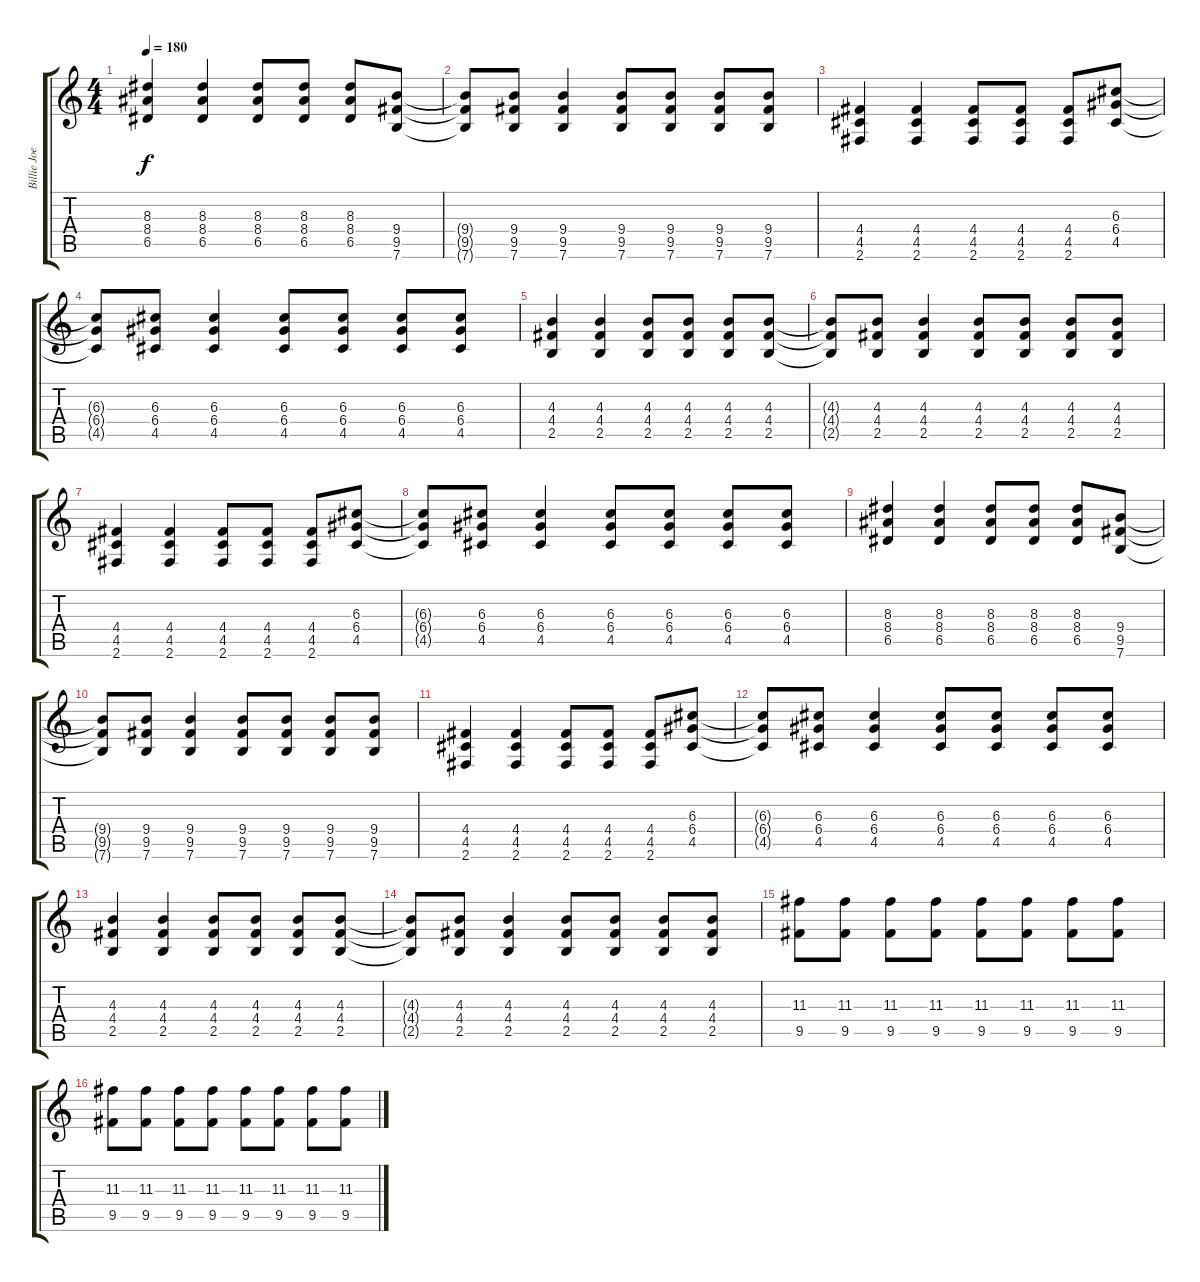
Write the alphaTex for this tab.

\track ("Billie Joe Guitar" "Billie Joe") {instrument distortionguitar}
\staff {score tabs}
\tuning (E4 B3 G3 D3 A2 E2) {hide}
\ts (4 4)
\tempo 180
\clef g2
\ks c
(8.3 8.4 6.5).4{dy f} (8.3 8.4 6.5).4 (8.3 8.4 6.5).8 (8.3 8.4 6.5).8 (8.3 8.4 6.5).8 (9.4 9.5 7.6).8 |
(9.4{t} 9.5{t} 7.6{t}).8 (9.4 9.5 7.6).8 (9.4 9.5 7.6).4 (9.4 9.5 7.6).8 (9.4 9.5 7.6).8 (9.4 9.5 7.6).8 (9.4 9.5 7.6).8 |
(4.4 4.5 2.6).4 (4.4 4.5 2.6).4 (4.4 4.5 2.6).8 (4.4 4.5 2.6).8 (4.4 4.5 2.6).8 (6.3 6.4 4.5).8 |
(6.3{t} 6.4{t} 4.5{t}).8 (6.3 6.4 4.5).8 (6.3 6.4 4.5).4 (6.3 6.4 4.5).8 (6.3 6.4 4.5).8 (6.3 6.4 4.5).8 (6.3 6.4 4.5).8 |
(4.3 4.4 2.5).4 (4.3 4.4 2.5).4 (4.3 4.4 2.5).8 (4.3 4.4 2.5).8 (4.3 4.4 2.5).8 (4.3 4.4 2.5).8 |
(4.3{t} 4.4{t} 2.5{t}).8 (4.3 4.4 2.5).8 (4.3 4.4 2.5).4 (4.3 4.4 2.5).8 (4.3 4.4 2.5).8 (4.3 4.4 2.5).8 (4.3 4.4 2.5).8 |
(4.4 4.5 2.6).4 (4.4 4.5 2.6).4 (4.4 4.5 2.6).8 (4.4 4.5 2.6).8 (4.4 4.5 2.6).8 (6.3 6.4 4.5).8 |
(6.3{t} 6.4{t} 4.5{t}).8 (6.3 6.4 4.5).8 (6.3 6.4 4.5).4 (6.3 6.4 4.5).8 (6.3 6.4 4.5).8 (6.3 6.4 4.5).8 (6.3 6.4 4.5).8 |
(8.3 8.4 6.5).4 (8.3 8.4 6.5).4 (8.3 8.4 6.5).8 (8.3 8.4 6.5).8 (8.3 8.4 6.5).8 (9.4 9.5 7.6).8 |
(9.4{t} 9.5{t} 7.6{t}).8 (9.4 9.5 7.6).8 (9.4 9.5 7.6).4 (9.4 9.5 7.6).8 (9.4 9.5 7.6).8 (9.4 9.5 7.6).8 (9.4 9.5 7.6).8 |
(4.4 4.5 2.6).4 (4.4 4.5 2.6).4 (4.4 4.5 2.6).8 (4.4 4.5 2.6).8 (4.4 4.5 2.6).8 (6.3 6.4 4.5).8 |
(6.3{t} 6.4{t} 4.5{t}).8 (6.3 6.4 4.5).8 (6.3 6.4 4.5).4 (6.3 6.4 4.5).8 (6.3 6.4 4.5).8 (6.3 6.4 4.5).8 (6.3 6.4 4.5).8 |
(4.3 4.4 2.5).4 (4.3 4.4 2.5).4 (4.3 4.4 2.5).8 (4.3 4.4 2.5).8 (4.3 4.4 2.5).8 (4.3 4.4 2.5).8 |
(4.3{t} 4.4{t} 2.5{t}).8 (4.3 4.4 2.5).8 (4.3 4.4 2.5).4 (4.3 4.4 2.5).8 (4.3 4.4 2.5).8 (4.3 4.4 2.5).8 (4.3 4.4 2.5).8 |
(11.3 9.5).8 (11.3 9.5).8 (11.3 9.5).8 (11.3 9.5).8 (11.3 9.5).8 (11.3 9.5).8 (11.3 9.5).8 (11.3 9.5).8 |
(11.3 9.5).8 (11.3 9.5).8 (11.3 9.5).8 (11.3 9.5).8 (11.3 9.5).8 (11.3 9.5).8 (11.3 9.5).8 (11.3 9.5).8
